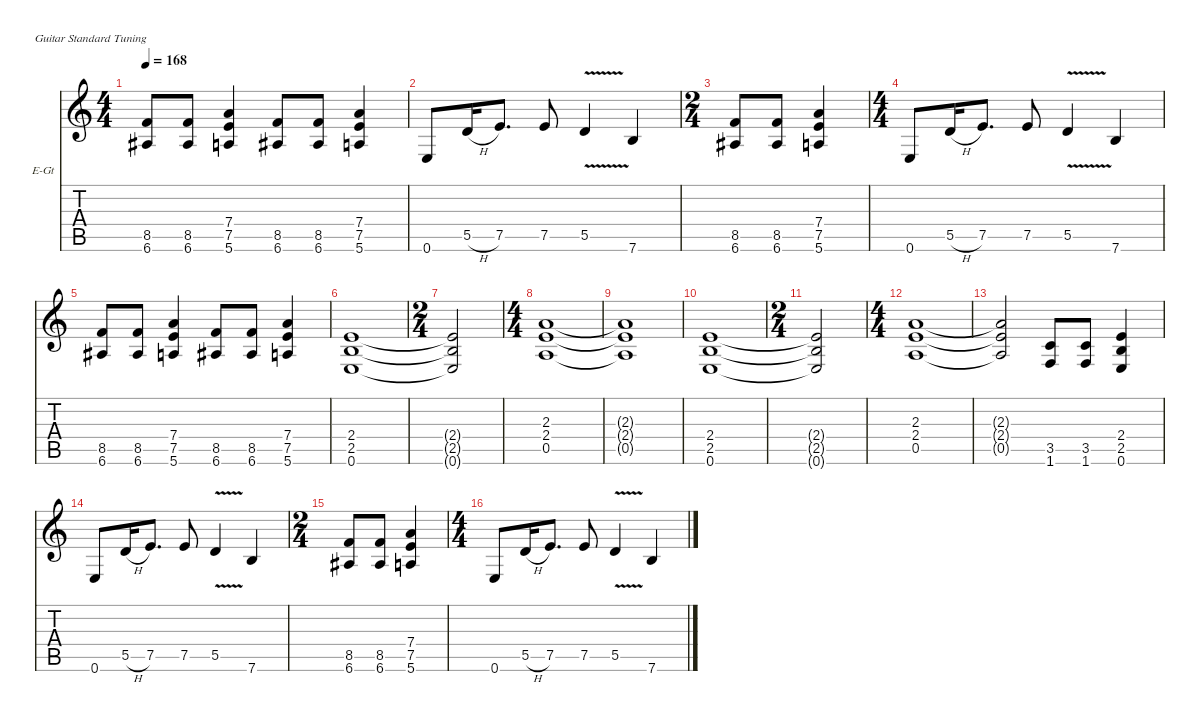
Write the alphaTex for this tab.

\hideDynamics
\bracketExtendMode nobrackets
\firstSystemTrackNameOrientation horizontal
\otherSystemsTrackNameOrientation horizontal
\track ("Guitar III" "E-Gt") {instrument distortionguitar}
\staff {score tabs}
\tuning (E4 B3 G3 D3 A2 E2)
\ts (4 4)
\tempo 168
\clef g2
\ks c
(8.5 6.6{acc #}).8{dy f beam Up} (8.5 6.6{acc #}).8{beam Up} (7.4 7.5 5.6).4{beam Up} (8.5 6.6{acc #}).8{beam Up} (8.5 6.6{acc #}).8{beam Up} (7.4 7.5 5.6).4{beam Up} |
0.6.8{beam Up} 5.5{h}.16{beam Up} 7.5.8{d beam Up} 7.5.8{beam Up} 5.5{v}.4{beam Up} 7.6.4{beam Up} |
\ts (2 4)
(8.5 6.6{acc #}).8{beam Up} (8.5 6.6{acc #}).8{beam Up} (7.4 7.5 5.6).4{beam Up} |
\ts (4 4)
0.6.8{beam Up} 5.5{h}.16{beam Up} 7.5.8{d beam Up} 7.5.8{beam Up} 5.5{v}.4{beam Up} 7.6.4{beam Up} |
(8.5 6.6{acc #}).8{beam Up} (8.5 6.6{acc #}).8{beam Up} (7.4 7.5 5.6).4{beam Up} (8.5 6.6{acc #}).8{beam Up} (8.5 6.6{acc #}).8{beam Up} (7.4 7.5 5.6).4{beam Up} |
(2.4 2.5 0.6).1{beam Up} |
\ts (2 4)
(2.4{t} 2.5{t} 0.6{t}).2{beam Up} |
\ts (4 4)
(2.3 2.4 0.5).1{beam Up} |
(2.3{t} 2.4{t} 0.5{t}).1{beam Up} |
(2.4 2.5 0.6).1{beam Up} |
\ts (2 4)
(2.4{t} 2.5{t} 0.6{t}).2{beam Up} |
\ts (4 4)
(2.3 2.4 0.5).1{beam Up} |
(2.3{t} 2.4{t} 0.5{t}).2{beam Up} (3.5 1.6).8{beam Up} (3.5 1.6).8{beam Up} (2.4 2.5 0.6).4{beam Up} |
0.6.8{beam Up} 5.5{h}.16{beam Up} 7.5.8{d beam Up} 7.5.8{beam Up} 5.5{v}.4{beam Up} 7.6.4{beam Up} |
\ts (2 4)
(8.5 6.6{acc #}).8{beam Up} (8.5 6.6{acc #}).8{beam Up} (7.4 7.5 5.6).4{beam Up} |
\ts (4 4)
0.6.8{beam Up} 5.5{h}.16{beam Up} 7.5.8{d beam Up} 7.5.8{beam Up} 5.5{v}.4{beam Up} 7.6.4{beam Up}
